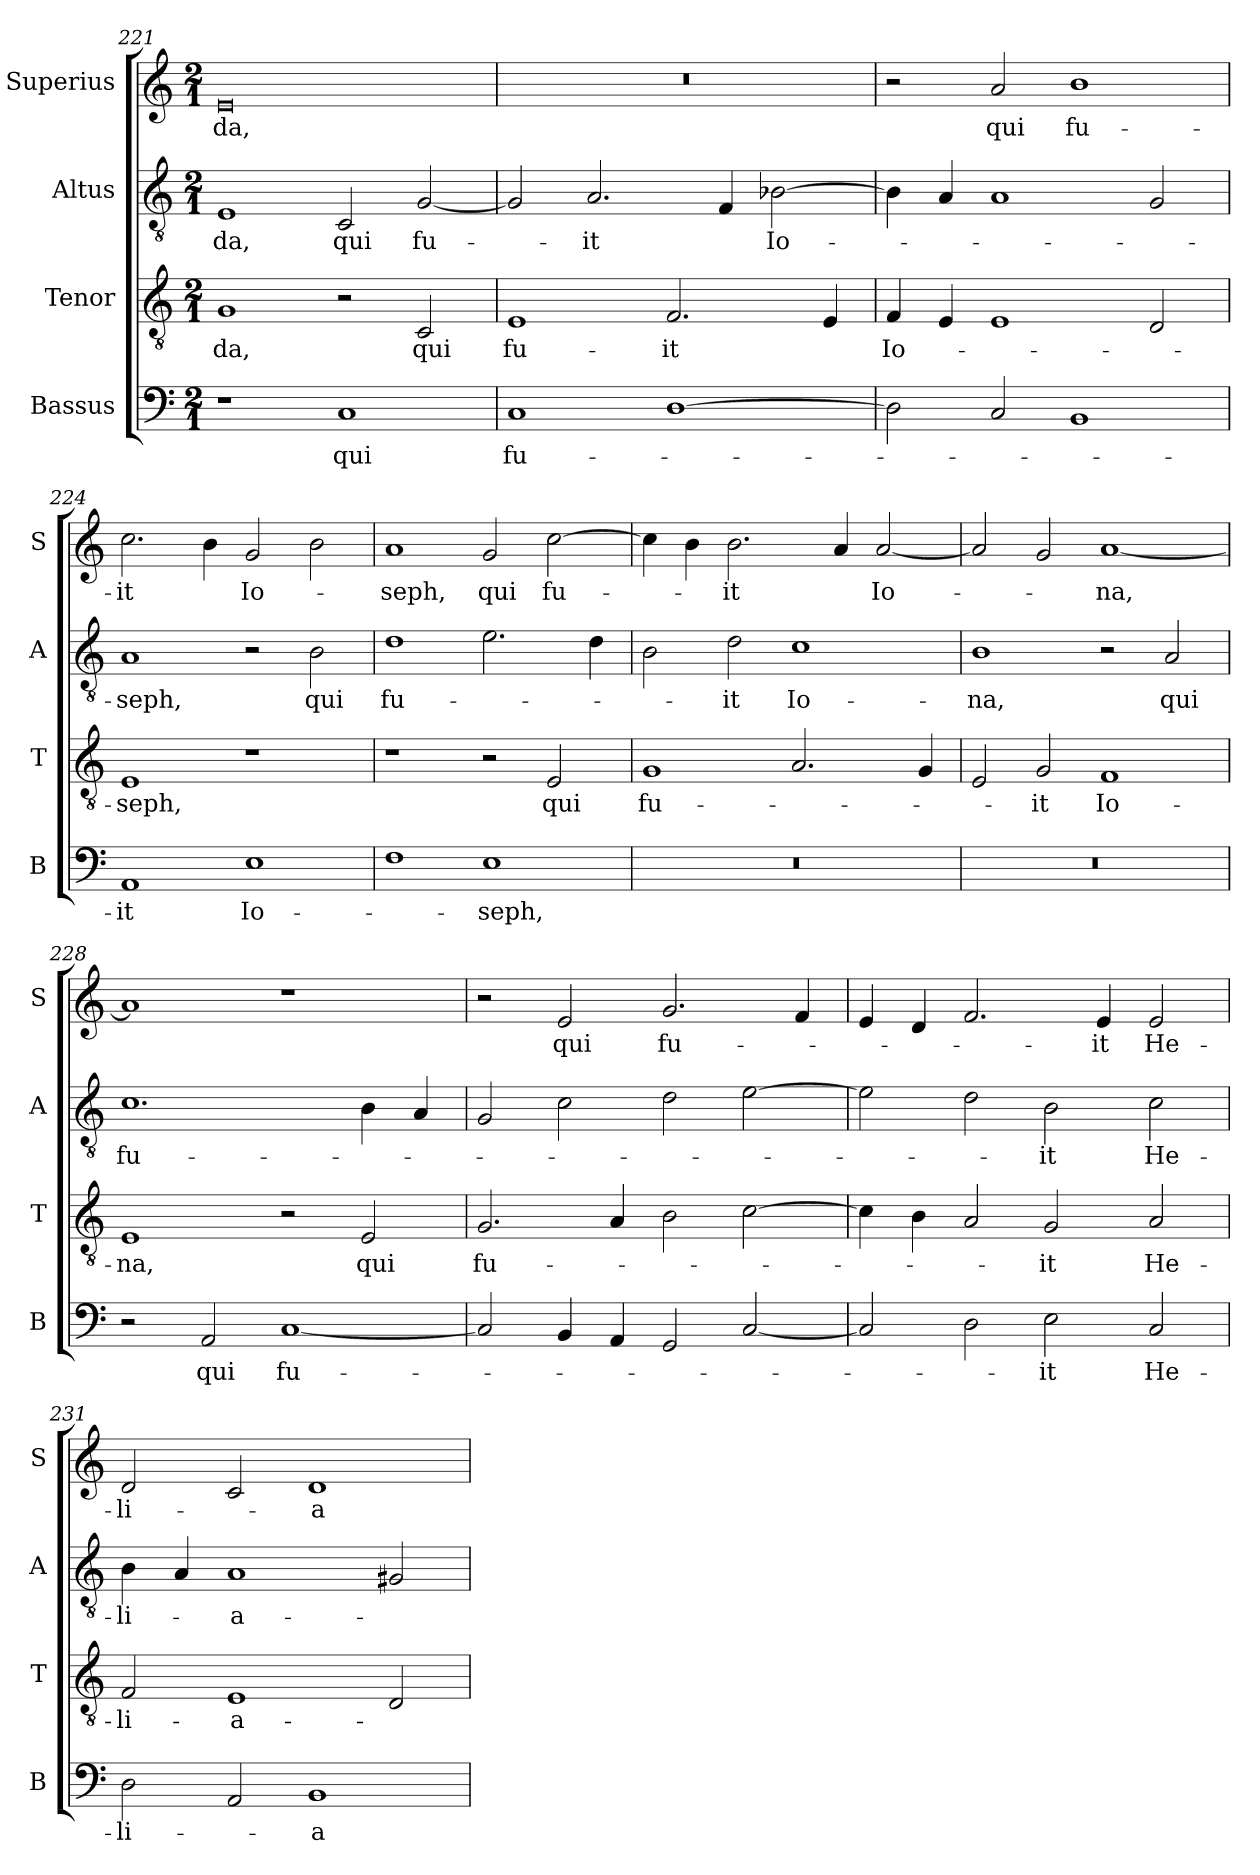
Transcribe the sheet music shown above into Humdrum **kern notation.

**kern	**text	**kern	**text	**kern	**text	**kern	**text
*part4	*part4	*part3	*part3	*part2	*part2	*part1	*part1
*staff4	*staff4	*staff3	*staff3	*staff2	*staff2	*staff1	*staff1
*I"Bassus	*	*I"Tenor	*	*I"Altus	*	*I"Superius	*
*I'B	*	*I'T	*	*I'A	*	*I'S	*
*clefF4	*	*clefGv2	*	*clefGv2	*	*clefG2	*
*k[]	*	*k[]	*	*k[]	*	*k[]	*
*M2/1	*	*M2/1	*	*M2/1	*	*M2/1	*
=221	=221	=221	=221	=221	=221	=221	=221
1r	.	1G	-da,	1E	-da,	0e	-da,
1C	qui	2r	.	2C/	qui	.	.
.	.	2C/	qui	[2G/	fu-	.	.
=222	=222	=222	=222	=222	=222	=222	=222
1C	fu-	1E	fu-	2G/]	.	0r	.
.	.	.	.	2.A/	-it	.	.
[1D	.	2.F/	-it	.	.	.	.
.	.	.	.	4F/	.	.	.
.	.	.	.	[2B-X\	Io-	.	.
.	.	4E/	.	.	.	.	.
=223	=223	=223	=223	=223	=223	=223	=223
2D\]	.	4F/	Io-	4B-\]	.	2r	.
.	.	4E/	.	4A/	.	.	.
2C/	.	1E	.	1A	.	2a/	qui
1BB	.	.	.	.	.	1b	fu-
.	.	2D/	.	2G/	.	.	.
=224	=224	=224	=224	=224	=224	=224	=224
1AA	-it	1E	-seph,	1A	-seph,	2.cc\	-it
.	.	.	.	.	.	4b\	.
1E	Io-	1r	.	2r	.	2g/	Io-
.	.	.	.	2B\	qui	2b\	.
=225	=225	=225	=225	=225	=225	=225	=225
1F	.	1r	.	1d	fu-	1a	-seph,
1E	-seph,	2r	.	2.e\	.	2g/	qui
.	.	2E/	qui	.	.	[2cc\	fu-
.	.	.	.	4d\	.	.	.
=226	=226	=226	=226	=226	=226	=226	=226
0r	.	1G	fu-	2B\	.	4cc\]	.
.	.	.	.	.	.	4b\	.
.	.	.	.	2d\	-it	2.b\	-it
.	.	2.A/	.	1c	Io-	.	.
.	.	.	.	.	.	4a/	.
.	.	.	.	.	.	[2a/	Io-
.	.	4G/	.	.	.	.	.
=227	=227	=227	=227	=227	=227	=227	=227
0r	.	2E/	.	1B	-na,	2a/]	.
.	.	2G/	-it	.	.	2g/	.
.	.	1F	Io-	2r	.	[1a	-na,
.	.	.	.	2A/	qui	.	.
=228	=228	=228	=228	=228	=228	=228	=228
2r	.	1E	-na,	1.c	fu-	1a]	.
2AA/	qui	.	.	.	.	.	.
[1C	fu-	2r	.	.	.	1r	.
.	.	2E/	qui	4B\	.	.	.
.	.	.	.	4A/	.	.	.
=229	=229	=229	=229	=229	=229	=229	=229
2C/]	.	2.G/	fu-	2G/	.	2r	.
4BB/	.	.	.	2c\	.	2e/	qui
4AA/	.	4A/	.	.	.	.	.
2GG/	.	2B\	.	2d\	.	2.g/	fu-
[2C/	.	[2c\	.	[2e\	.	.	.
.	.	.	.	.	.	4f/	.
=230	=230	=230	=230	=230	=230	=230	=230
2C/]	.	4c\]	.	2e\]	.	4e/	.
.	.	4B\	.	.	.	4d/	.
2D\	.	2A/	.	2d\	.	2.f/	.
2E\	-it	2G/	-it	2B\	-it	.	.
.	.	.	.	.	.	4e/	-it
2C/	He-	2A/	He-	2c\	He-	2e/	He-
=231	=231	=231	=231	=231	=231	=231	=231
2D\	-li-	2F/	-li-	4B\	-li-	2d/	-li-
.	.	.	.	4A/	.	.	.
2AA/	.	1E	-a-	1A	-a-	2c/	.
1BB	-a-	.	.	.	.	1d	-a-
.	.	2D/	.	2G#X/	.	.	.
=	=	=	=	=	=	=	=
*-	*-	*-	*-	*-	*-	*-	*-
